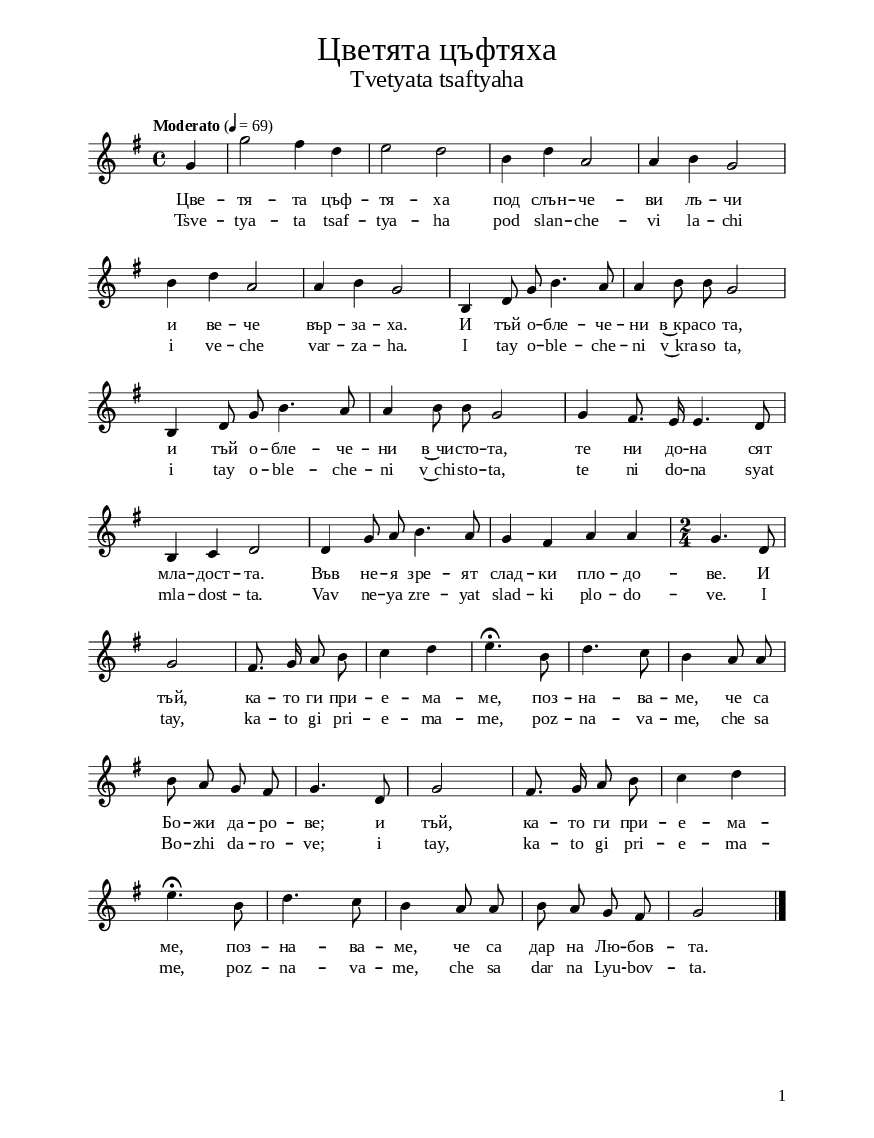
\version "2.24.0"

% include paper part and global functions
\include "include/globals.ily"

\bookpart {
  \label #'ref113
  \tocItem \markup "Цветята цъфтяха – Tvetyata tsaftyaha"
  \include "include/bookpart-paper.ily"
  \score {
    \include "include/score-layout.ily"


    \new Voice \absolute {
      \clef treble
      \key g \major
      \time 4/4
      \tempoFunc "Moderato" 4 "69"
      \autoBeamOff

      \partial 4

      g'4 | g''2 fis''4 d''4 |e''2 d''2 | b'4  d''4 a'2| a'4 b'4 g'2 | \break

      b'4 d''4 a'2 | a'4 b'4 g'2| b4 d'8 g'8 b'4. a'8 | a'4 b'8 b'8 g'2 | \break

      b4 d'8 g'8 b'4. a'8 | a'4 b'8 b'8 g'2 | g'4 fis'8. e'16 e'4. d'8 | \break

      b4 c'4 d'2 | d'4 g'8 a'8 b'4. a'8 | g'4 fis'4 a'4 a'4 |  \time 2/4 g'4. d'8 | \break

      g'2 | fis'8. g'16 a'8 b'8 | c''4 d''4 | e''4.\fermata b'8 | d''4. c''8 | b'4 a'8 a'8 | \break

      b'8 a'8 g'8 fis'8 | g'4. d'8 | g'2 | fis'8. g'16 a'8 b'8 | c''4 d''4 | \break

      e''4.\fermata b'8 | d''4. c''8 | b'4 a'8 a'8 | b'8 a'8 g'8 fis'8 | g'2 \bar "|."
    }

    \addlyrics {
      Цве -- тя -- та цъф -- тя -- ха под слън -- че -- ви лъ -- чи

      и ве -- че вър -- за -- ха. И тъй о -- бле -- че -- ни в~кра -- со та,

      и тъй о -- бле -- че -- ни в~чи -- сто -- та, те ни до -- на сят

      мла -- дост -- та. Във не -- я зре -- ят слад -- ки пло -- до -- ве. И

      тъй, ка -- то ги при -- е -- ма -- ме, поз -- на -- ва -- ме, че са

      Бо -- жи да -- ро -- ве;  и

      тъй, ка -- то ги при -- е -- ма -- ме, поз -- на -- ва -- ме, че са дар на Лю -- бов -- та.
    }
    \addlyrics {
      Tsve -- tya -- ta tsaf -- tya -- ha pod slan -- che -- vi la -- chi

      i ve -- che var -- za -- ha. I tay o -- ble -- che -- ni v~kra -- so ta,

      i tay o -- ble -- che -- ni v~chi -- sto -- ta, te ni do -- na syat

      mla -- dost -- ta. Vav ne -- ya zre -- yat slad -- ki plo -- do -- ve. I

      tay, ka -- to gi pri -- e -- ma -- me, poz -- na -- va -- me, che sa

      Bo -- zhi da -- ro -- ve;  i

      tay, ka -- to gi pri -- e -- ma -- me, poz -- na -- va -- me, che sa dar na Lyu -- bov -- ta.}
      \header {
        title = \titleFunc "Цветята цъфтяха" "Tvetyata tsaftyaha"
      }

      \midi{}

    } % score
    %\markup \dc-two "D.C.""con repitione"




    %

    % include foreign translation(s) of the song

    \pageBreak
    \version "2.24.0"

\markup \fill-line { \fontsize #deTitleFontSize "Die Blumen erblühten" }
\markup \null
\markup \null
\markup \fontsize #deCoupletFontSize {
  \hspace #10
  \override #`(baseline-skip . ,deCoupletBaselineSkip)

  \column {

  \line { " "Die Blumen erblühten unter den Strahlen der Sonne,}

  \line { " "und schon trugen sie Früchte. }

  \line { " "Und so, gekleidet in Schönheit}

  \line { " "und so, gekleidet in Reinheit,}

  \line { " "bringen sie uns die Jugend. }

  \line { " "In ihr reifen süße Früchte.}

  \line { " "Und so, wenn wir sie empfangen, }

  \line { " "erkennen wir, dass sie Gaben Gottes sind;}

  \line { " "und so, wenn wir sie empfangen,}

  \line { " "erkennen wir, dass sie eine Gabe der Liebe sind!}

    }


}


  } % bookpart
